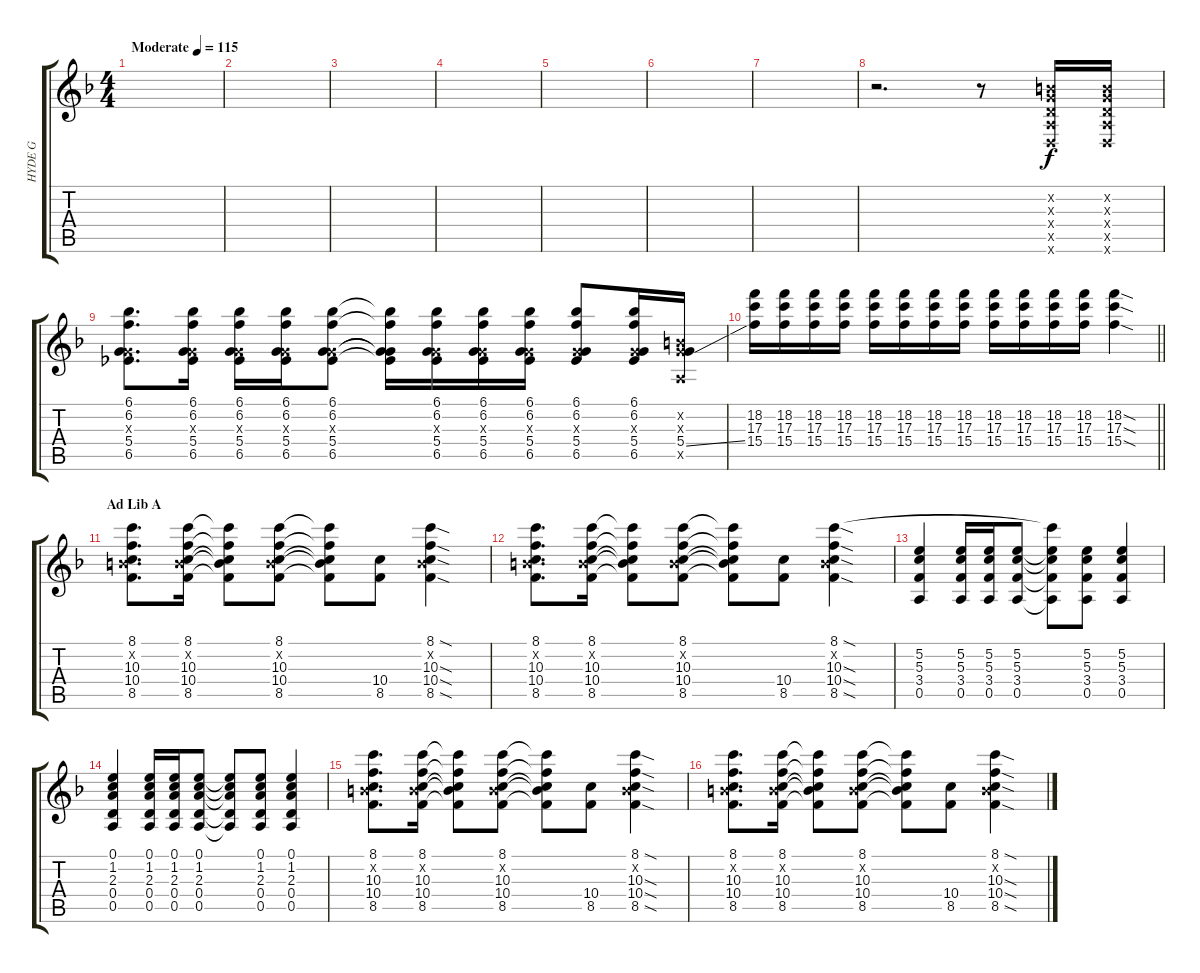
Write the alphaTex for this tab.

\track ("HYDE G" "HYDE G") {instrument overdrivenguitar}
\staff {score tabs}
\tuning (E4 B3 G3 D3 A2 D2) {hide}
\ts (4 4)
\tempo (115 "Moderate")
\clef g2
\ks f
|
|
|
|
|
|
|
r.2{d} r.8 (0.2{x} 0.3{x} 0.4{x} 0.5{x} 0.6{x}).16 (0.2{x} 0.3{x} 0.4{x} 0.5{x} 0.6{x}).16 |
(6.1 6.2 0.3{x} 5.4 6.5).8{d} (6.1 6.2 0.3{x} 5.4 6.5).16 (6.1 6.2 0.3{x} 5.4 6.5).16 (6.1 6.2 0.3{x} 5.4 6.5).16 (6.1 6.2 0.3{x} 5.4 6.5).8 (6.1{t} 6.2{t} 0.3{t} 5.4{t} 6.5{t}).16 (6.1 6.2 0.3{x} 5.4 6.5).16 (6.1 6.2 0.3{x} 5.4 6.5).16 (6.1 6.2 0.3{x} 5.4 6.5).16 (6.1 6.2 0.3{x} 5.4 6.5).8 (6.1 6.2 0.3{x} 5.4 6.5).16 (0.2{x} 0.3{x} 5.4{ss} 0.5{x}).16 |
\barLineRight lightlight
(18.2 17.3 15.4).16 (18.2 17.3 15.4).16 (18.2 17.3 15.4).16 (18.2 17.3 15.4).16 (18.2 17.3 15.4).16 (18.2 17.3 15.4).16 (18.2 17.3 15.4).16 (18.2 17.3 15.4).16 (18.2 17.3 15.4).16 (18.2 17.3 15.4).16 (18.2 17.3 15.4).16 (18.2 17.3 15.4).16 (18.2{sod} 17.3{sod} 15.4{sod}).4 |
\section ("" "Ad Lib A")
(8.1 0.2{x} 10.3 10.4 8.5).8{d} (8.1 0.2{x} 10.3 10.4 8.5).16 (8.1{t} 0.2{t} 10.3{t} 10.4{t} 8.5{t}).8 (8.1 0.2{x} 10.3 10.4 8.5).8 (8.1{t} 0.2{t} 10.3{t} 10.4{t} 8.5{t}).8 (10.4 8.5).8 (8.1{sod} 0.2{x} 10.3{sod} 10.4{sod} 8.5{sod}).4 |
(8.1 0.2{x} 10.3 10.4 8.5).8{d} (8.1 0.2{x} 10.3 10.4 8.5).16 (8.1{t} 0.2{t} 10.3{t} 10.4{t} 8.5{t}).8 (8.1 0.2{x} 10.3 10.4 8.5).8 (8.1{t} 0.2{t} 10.3{t} 10.4{t} 8.5{t}).8 (10.4 8.5).8 (8.1{sod} 0.2{x} 10.3{sod} 10.4{sod} 8.5{sod}).4 |
(5.2 5.3 3.4 0.5).4 (5.2 5.3 3.4 0.5).16 (5.2 5.3 3.4 0.5).16 (5.2 5.3 3.4 0.5).8 (8.1{t} 5.2{t} 5.3{t} 3.4{t} 0.5{t}).8 (5.2 5.3 3.4 0.5).8 (5.2 5.3 3.4 0.5).4 |
(0.1 1.2 2.3 0.4 0.5).4 (0.1 1.2 2.3 0.4 0.5).16 (0.1 1.2 2.3 0.4 0.5).16 (0.1 1.2 2.3 0.4 0.5).8 (0.1{t} 1.2{t} 2.3{t} 0.4{t} 0.5{t}).8 (0.1 1.2 2.3 0.4 0.5).8 (0.1 1.2 2.3 0.4 0.5).4 |
(8.1 0.2{x} 10.3 10.4 8.5).8{d} (8.1 0.2{x} 10.3 10.4 8.5).16 (8.1{t} 0.2{t} 10.3{t} 10.4{t} 8.5{t}).8 (8.1 0.2{x} 10.3 10.4 8.5).8 (8.1{t} 0.2{t} 10.3{t} 10.4{t} 8.5{t}).8 (10.4 8.5).8 (8.1{sod} 0.2{x} 10.3{sod} 10.4{sod} 8.5{sod}).4 |
(8.1 0.2{x} 10.3 10.4 8.5).8{d} (8.1 0.2{x} 10.3 10.4 8.5).16 (8.1{t} 0.2{t} 10.3{t} 10.4{t} 8.5{t}).8 (8.1 0.2{x} 10.3 10.4 8.5).8 (8.1{t} 0.2{t} 10.3{t} 10.4{t} 8.5{t}).8 (10.4 8.5).8 (8.1{sod} 0.2{x} 10.3{sod} 10.4{sod} 8.5{sod}).4
